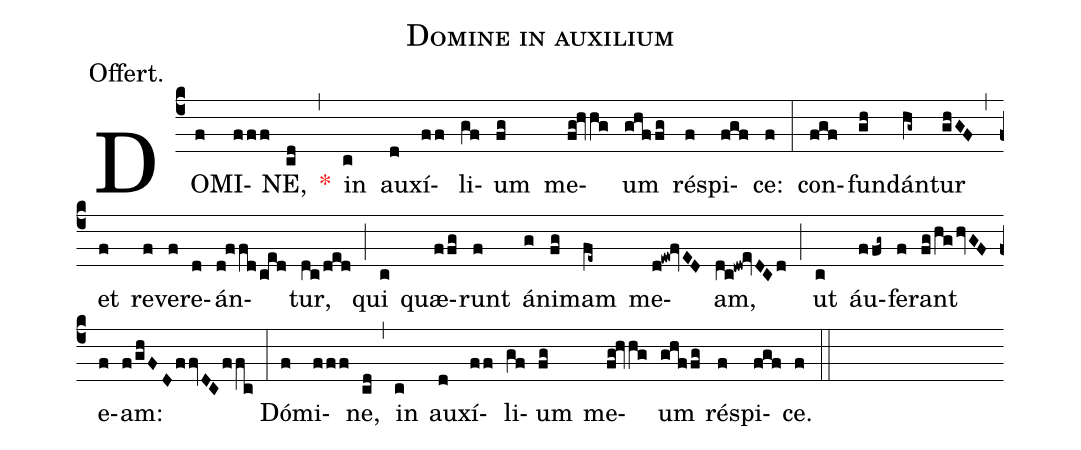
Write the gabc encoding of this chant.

name:Domine in auxilium;
annotation:Offert.;
mode:VI.;
office-part:Offertory;
%%
(c4) DO(f)MI(fff)NE,(cd) <v>\red{*}</v>(,) in(c) au(d)xí(ff)li(gf)um(fg) me(fg!hvhg)um(ghffg) ré(f)spi(fgf)ce:(f) (:) con(fgf)fun(gh)dán(hg~)tur(ghGF) (,) et(f) re(f)ve(f)re(d)án(d!ffd/ced)tur,(dc/ded) (;) qui(c) quæ(ffg)runt(f) á(g)ni(fg)mam(fe~) me(d!ew!fvED)am,(dc!dw!evDCd) (;) ut(c) áu(ffg~)fe(f)rant(fg/hg/hvGF) e(f)am:(f/ghFD/ffvDC/ffc) (:) Dó(f)mi(fff)ne,(cd) (,) in(c) au(d)xí(ff)li(gf)um(fg) me(fg!hvhg)um(ghffg) ré(f)spi(fgf)ce.(f) (::)
